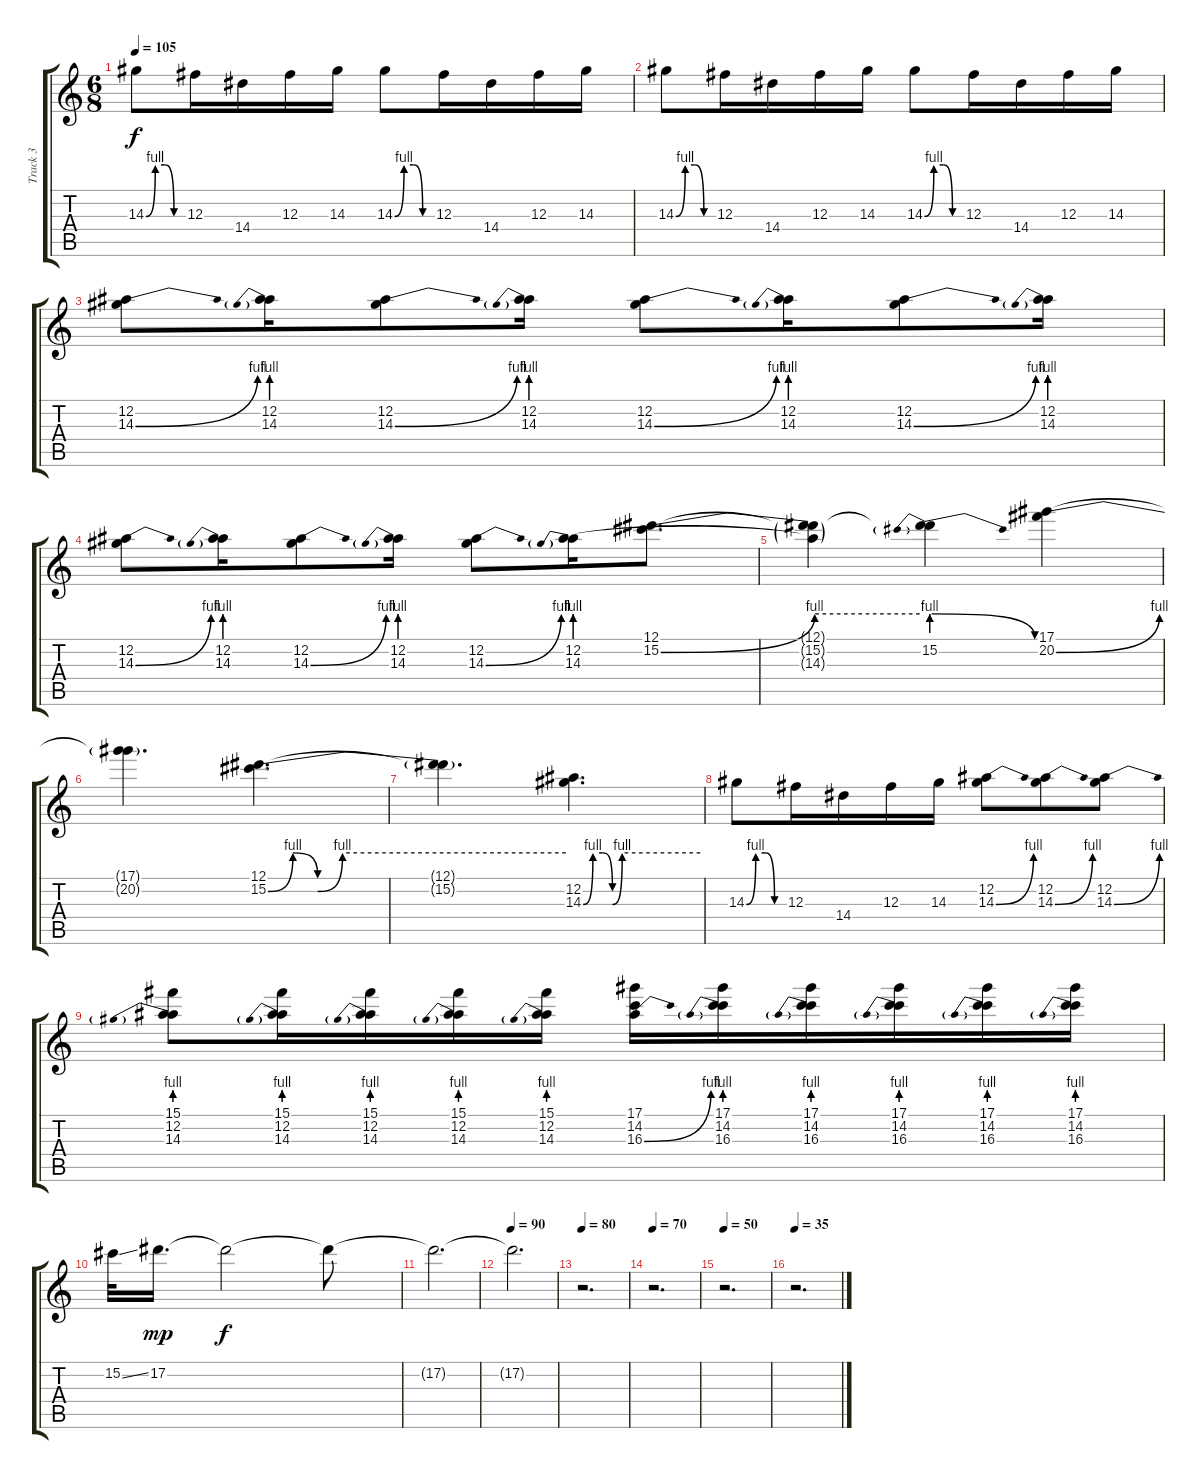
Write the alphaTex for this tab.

\track ("Track 3" "Track 3") {instrument distortionguitar}
\staff {score tabs}
\tuning (Eb4 Bb3 Gb3 Db3 Ab2 Eb2) {hide}
\ts (6 8)
\tempo 105
\clef g2
\ks c
14.3{be (custom 0 0 15 4 30 4 45 0 60 0)}.8{dy f} 12.3.16 14.4.16 12.3.16 14.3.16 14.3{be (custom 0 0 15 4 30 4 45 0 60 0)}.8 12.3.16 14.4.16 12.3.16 14.3.16 |
14.3{be (custom 0 0 15 4 30 4 45 0 60 0)}.8 12.3.16 14.4.16 12.3.16 14.3.16 14.3{be (custom 0 0 15 4 30 4 45 0 60 0)}.8 12.3.16 14.4.16 12.3.16 14.3.16 |
(12.2 14.3{be (bend 0 0 60 4)}).8 (12.2 14.3{be (prebend 0 4 60 4)}).16 (12.2 14.3{be (bend 0 0 60 4)}).8 (12.2 14.3{be (prebend 0 4 60 4)}).16 (12.2 14.3{be (bend 0 0 60 4)}).8 (12.2 14.3{be (prebend 0 4 60 4)}).16 (12.2 14.3{be (bend 0 0 60 4)}).8 (12.2 14.3{be (prebend 0 4 60 4)}).16 |
(12.2 14.3{be (bend 0 0 60 4)}).8 (12.2 14.3{be (prebend 0 4 60 4)}).16 (12.2 14.3{be (bend 0 0 60 4)}).8 (12.2 14.3{be (prebend 0 4 60 4)}).16 (12.2 14.3{be (bend 0 0 60 4)}).8 (12.2 14.3{be (prebend 0 4 60 4)}).16 (12.1 15.2{be (bend 0 0 60 4)}).8{d} |
(12.1{t} 15.2{be (hold 0 4 60 4) t} 14.3{t}).4 (12.1{t} 15.2{be (prebendrelease 0 4 60 0)}).4 (17.1 20.2{be (bend 0 0 60 4)}).4 |
(17.1{t} 20.2{t}).4{d} (12.1 15.2{be (custom 0 0 5 4 10 0 15 4 60 4)}).4{d} |
(12.1{t} 15.2{t}).4{d} (12.2 14.3{be (custom 0 0 5 4 10 4 15 0 20 4 60 4)}).4{d} |
14.3{be (custom 0 0 15 4 30 4 45 0 60 0)}.8 12.3.16 14.4.16 12.3.16 14.3.16 (12.2 14.3{be (bend 0 0 60 4)}).8 (12.2 14.3{be (bend 0 0 60 4)}).8 (12.2 14.3{be (bend 0 0 60 4)}).8 |
(15.1 12.2 14.3{be (prebend 0 4 60 4)}).8 (15.1 12.2 14.3{be (prebend 0 4 60 4)}).16 (15.1 12.2 14.3{be (prebend 0 4 60 4)}).16 (15.1 12.2 14.3{be (prebend 0 4 60 4)}).16 (15.1 12.2 14.3{be (prebend 0 4 60 4)}).16 (17.1 14.2 16.3{be (bend 0 0 60 4)}).16 (17.1 14.2 16.3{be (prebend 0 4 60 4)}).16 (17.1 14.2 16.3{be (prebend 0 4 60 4)}).16 (17.1 14.2 16.3{be (prebend 0 4 60 4)}).16 (17.1 14.2 16.3{be (prebend 0 4 60 4)}).16 (17.1 14.2 16.3{be (prebend 0 4 60 4)}).16 |
15.2{ss}.32 17.2.16{d dy mp} 17.2{t}.2{dy f} 17.2{t}.8 |
17.2{t}.2{d} |
\tempo 90
17.2{t}.2{d} |
\tempo 80
r.2{d} |
\tempo 70
r.2{d} |
\tempo 50
r.2{d} |
\tempo 35
r.2{d}
